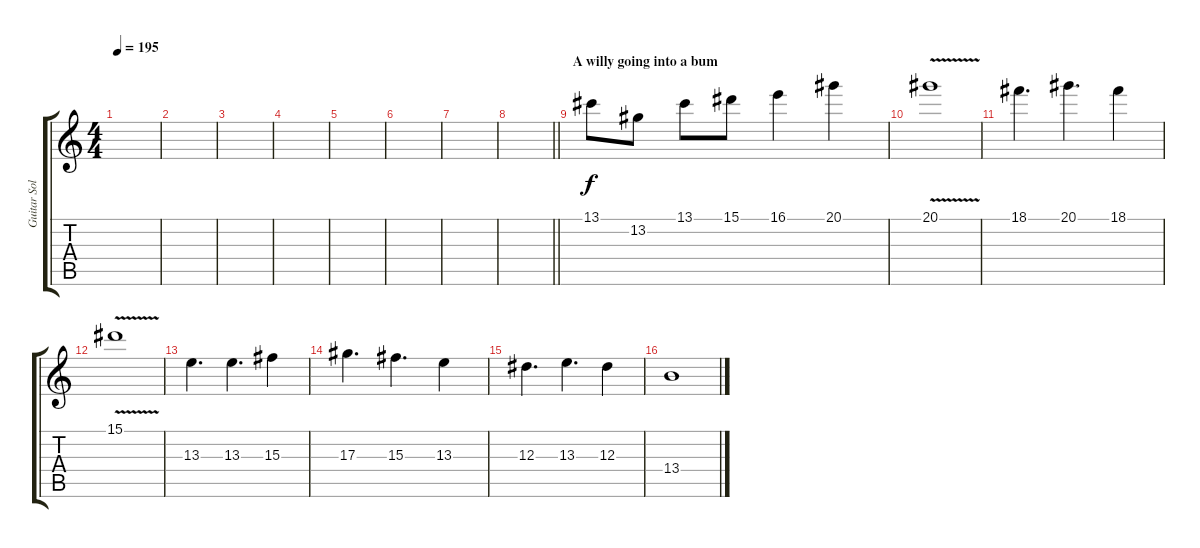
\track ("Guitar Solo" "Guitar Sol") {instrument distortionguitar}
\staff {score tabs}
\tuning (C4 G3 Eb3 Bb2 F2 C2) {hide}
\ts (4 4)
\tempo 195
\clef g2
\ks c
|
|
|
|
|
|
|
\barLineRight lightlight
|
\section ("" "A willy going into a bum")
13.1.8 13.2.8 13.1.8 15.1.8 16.1.4 20.1.4 |
20.1{v}.1 |
18.1.4{d} 20.1.4{d} 18.1.4 |
15.1{v}.1 |
13.3.4{d} 13.3.4{d} 15.3.4 |
17.3.4{d} 15.3.4{d} 13.3.4 |
12.3.4{d} 13.3.4{d} 12.3.4 |
13.4.1
